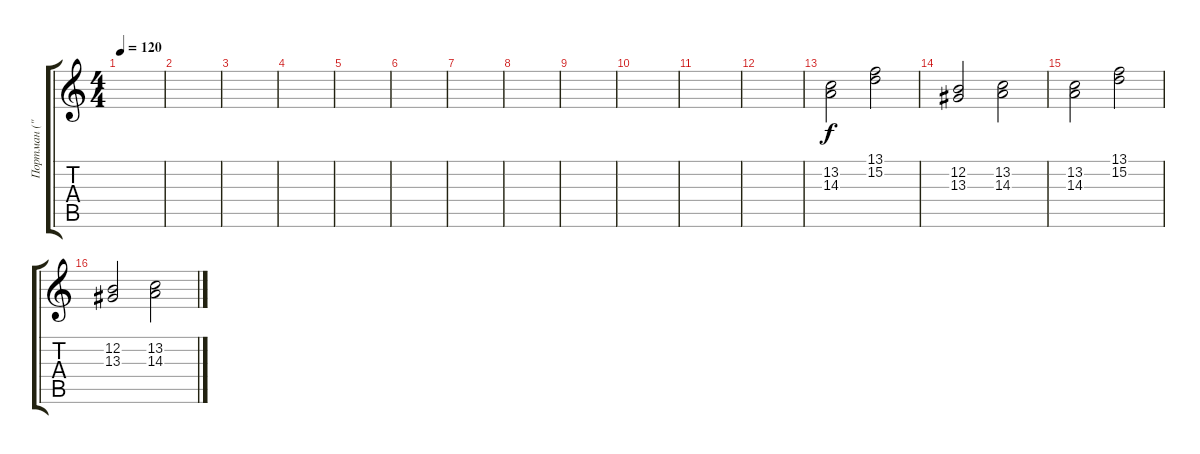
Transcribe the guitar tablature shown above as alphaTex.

\track ("Портман (\"Натаха\")" "Портман (\"") {instrument tangoaccordion}
\staff {score tabs}
\tuning (E4 B3 G3 D3 A2 E2) {hide}
\ts (4 4)
\tempo 120
\clef g2
\ks c
|
|
|
|
|
|
|
|
|
|
|
|
(13.2 14.3).2{volume 8 instrument tangoaccordion} (13.1 15.2).2 |
(12.2 13.3).2 (13.2 14.3).2 |
(13.2 14.3).2 (13.1 15.2).2 |
(12.2 13.3).2 (13.2 14.3).2
